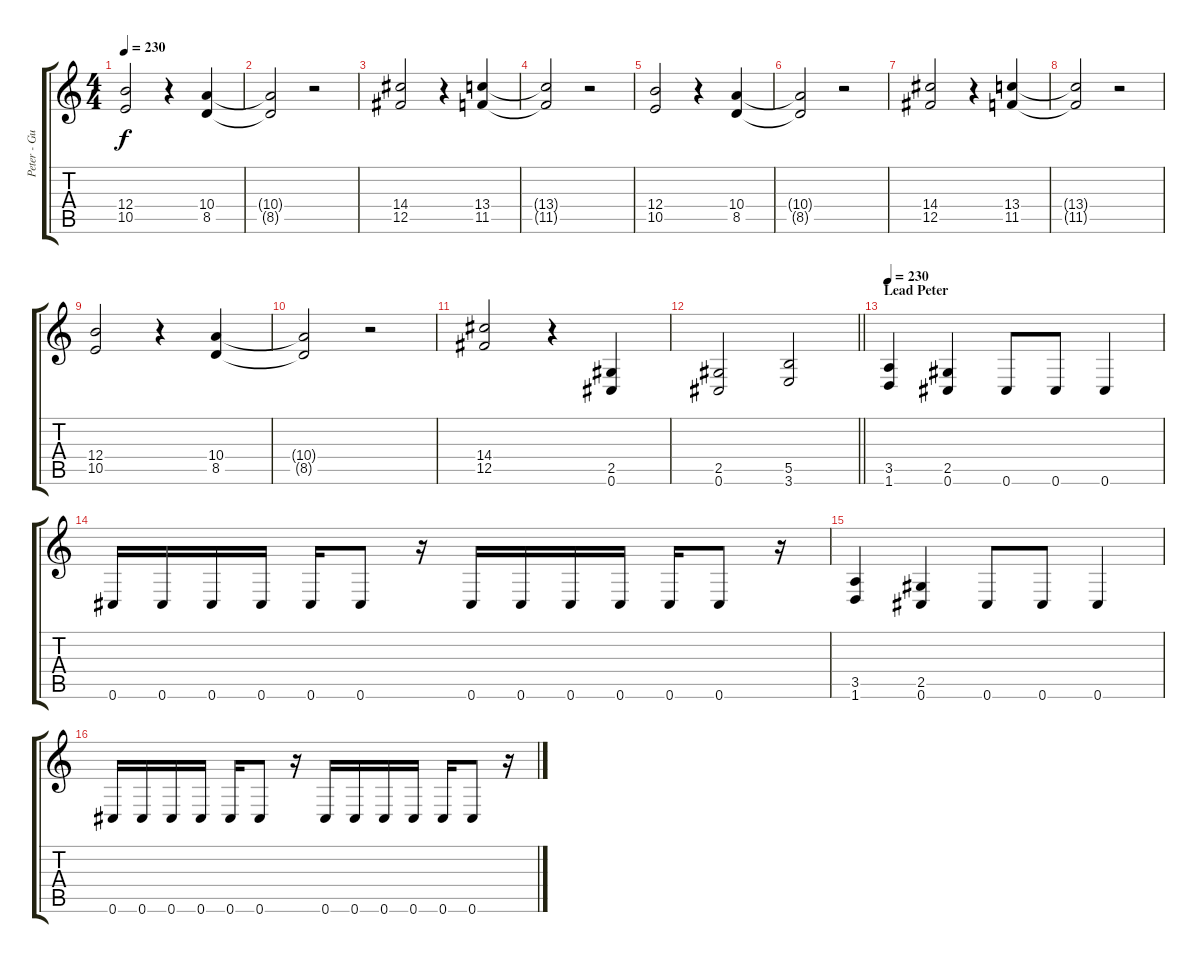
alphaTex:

\track ("Peter - Guitar, Vocals" "Peter - Gu") {instrument distortionguitar}
\staff {score tabs}
\tuning (Db4 Ab3 E3 B2 Gb2 Db2) {hide}
\ts (4 4)
\tempo 230
\clef g2
\ks c
(12.4 10.5).2{dy f} r.4 (10.4 8.5).4 |
(10.4{t} 8.5{t}).2 r.2 |
(14.4 12.5).2 r.4 (13.4 11.5).4 |
(13.4{t} 11.5{t}).2 r.2 |
(12.4 10.5).2 r.4 (10.4 8.5).4 |
(10.4{t} 8.5{t}).2 r.2 |
(14.4 12.5).2 r.4 (13.4 11.5).4 |
(13.4{t} 11.5{t}).2 r.2 |
(12.4 10.5).2 r.4 (10.4 8.5).4 |
(10.4{t} 8.5{t}).2 r.2 |
(14.4 12.5).2 r.4 (2.5 0.6).4 |
\barLineRight lightlight
(2.5 0.6).2 (5.5 3.6).2 |
\section ("" "Lead Peter")
\tempo 230
(3.5 1.6).4 (2.5 0.6).4 0.6.8 0.6.8 0.6.4 |
0.6.16 0.6.16 0.6.16 0.6.16 0.6.16 0.6.8 r.16 0.6.16 0.6.16 0.6.16 0.6.16 0.6.16 0.6.8 r.16 |
(3.5 1.6).4 (2.5 0.6).4 0.6.8 0.6.8 0.6.4 |
0.6.16 0.6.16 0.6.16 0.6.16 0.6.16 0.6.8 r.16 0.6.16 0.6.16 0.6.16 0.6.16 0.6.16 0.6.8 r.16
